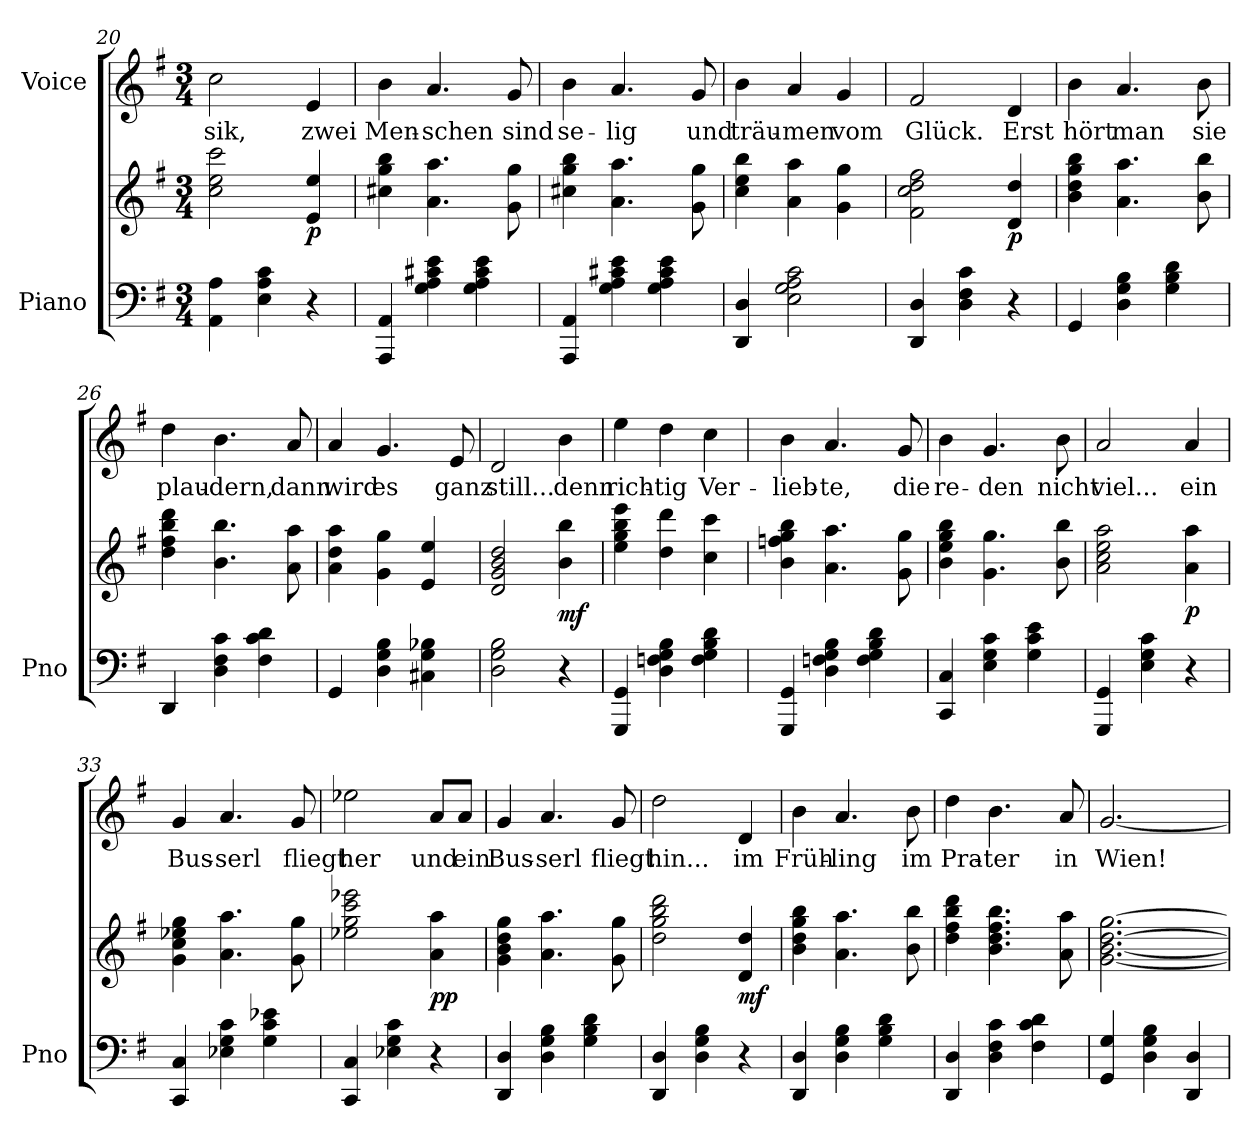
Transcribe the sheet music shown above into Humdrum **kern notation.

**kern	**kern	**dynam	**kern	**text
*part2	*part2	*part2	*part1	*part1
*staff3	*staff2	*staff2/3	*staff1	*staff1
*I"Piano	*	*	*I"Voice	*
*I'Pno	*	*	*	*
*clefF4	*clefG2	*	*clefG2	*
*k[f#]	*k[f#]	*	*k[f#]	*
*M3/4	*M3/4	*	*M3/4	*
=20	=20	=20	=20	=20
!	!	!	!	!LO:LY:b
4AA\ 4A\	2cc\ 2ee\ 2ccc\	.	2cc\	-sik,
4E\ 4A\ 4c\	.	.	.	.
!	!	!LO:DY:b	!	!LO:LY:b
4r	4e/ 4ee/	p	4e/	zwei
=21	=21	=21	=21	=21
!	!	!	!	!LO:LY:b
4AAA/ 4AA/	4cc#X\ 4gg\ 4bb\	.	4b\	Men-
!	!	!	!	!LO:LY:b
4G\ 4A\ 4c#X\ 4e\	4.a\ 4.aa\	.	4.a/	-schen
4G\ 4A\ 4c#\ 4e\	.	.	.	.
!	!	!	!	!LO:LY:b
.	8g\ 8gg\	.	8g/	sind
=22	=22	=22	=22	=22
!	!	!	!	!LO:LY:b
4AAA/ 4AA/	4cc#X\ 4gg\ 4bb\	.	4b\	se-
!	!	!	!	!LO:LY:b
4G\ 4A\ 4c#X\ 4e\	4.a\ 4.aa\	.	4.a/	-lig
4G\ 4A\ 4c#\ 4e\	.	.	.	.
!	!	!	!	!LO:LY:b
.	8g\ 8gg\	.	8g/	und
=23	=23	=23	=23	=23
!	!	!	!	!LO:LY:b
4DD/ 4D/	4cc\ 4ee\ 4bb\	.	4b\	träu-
!	!	!	!	!LO:LY:b
2E\ 2G\ 2A\ 2c\	4a\ 4aa\	.	4a/	-men
!	!	!	!	!LO:LY:b
.	4g\ 4gg\	.	4g/	vom
=24	=24	=24	=24	=24
!	!	!	!	!LO:LY:b
4DD/ 4D/	2f#\ 2cc\ 2dd\ 2ff#\	.	2f#/	Glück.
4D\ 4F#\ 4c\	.	.	.	.
!	!	!LO:DY:b	!	!LO:LY:b
4r	4d/ 4dd/	p	4d/	Erst
=25	=25	=25	=25	=25
!	!	!	!	!LO:LY:b
4GG/	4b\ 4dd\ 4gg\ 4bb\	.	4b\	hört
!	!	!	!	!LO:LY:b
4D\ 4G\ 4B\	4.a\ 4.aa\	.	4.a/	man
4G\ 4B\ 4d\	.	.	.	.
!	!	!	!	!LO:LY:b
.	8b\ 8bb\	.	8b\	sie
=26	=26	=26	=26	=26
!	!	!	!	!LO:LY:b
4DD/	4dd\ 4ff#\ 4bb\ 4ddd\	.	4dd\	plau-
!	!	!	!	!LO:LY:b
4D\ 4F#\ 4c\	4.b\ 4.bb\	.	4.b\	-dern,
4F#\ 4c\ 4d\	.	.	.	.
!	!	!	!	!LO:LY:b
.	8a\ 8aa\	.	8a/	dann
=27	=27	=27	=27	=27
!	!	!	!	!LO:LY:b
4GG/	4a\ 4dd\ 4aa\	.	4a/	wird
!	!	!	!	!LO:LY:b
4D\ 4G\ 4B\	4g\ 4gg\	.	4.g/	es
4C#X\ 4G\ 4B-X\	4e/ 4ee/	.	.	.
!	!	!	!	!LO:LY:b
.	.	.	8e/	ganz
=28	=28	=28	=28	=28
!	!	!	!	!LO:LY:b
2D\ 2G\ 2B\	2d/ 2g/ 2b/ 2dd/	.	2d/	still...
!	!	!LO:DY:b	!	!LO:LY:b
4r	4b\ 4bb\	mf	4b\	denn
=29	=29	=29	=29	=29
!	!	!	!	!LO:LY:b
4GGG/ 4GG/	4ee\ 4gg\ 4bb\ 4eee\	.	4ee\	rich-
!	!	!	!	!LO:LY:b
4D\ 4Fn\ 4G\ 4B\	4dd\ 4ddd\	.	4dd\	-tig
!	!	!	!	!LO:LY:b
4F\ 4G\ 4B\ 4d\	4cc\ 4ccc\	.	4cc\	Ver-
=30	=30	=30	=30	=30
!	!	!	!	!LO:LY:b
4GGG/ 4GG/	4b\ 4ffn\ 4gg\ 4bb\	.	4b\	-lieb-
!	!	!	!	!LO:LY:b
4D\ 4Fn\ 4G\ 4B\	4.a\ 4.aa\	.	4.a/	-te,
4F\ 4G\ 4B\ 4d\	.	.	.	.
!	!	!	!	!LO:LY:b
.	8g\ 8gg\	.	8g/	die
=31	=31	=31	=31	=31
!	!	!	!	!LO:LY:b
4CC/ 4C/	4b\ 4ee\ 4gg\ 4bb\	.	4b\	re-
!	!	!	!	!LO:LY:b
4E\ 4G\ 4c\	4.g\ 4.gg\	.	4.g/	-den
4G\ 4c\ 4e\	.	.	.	.
!	!	!	!	!LO:LY:b
.	8b\ 8bb\	.	8b\	nicht
=32	=32	=32	=32	=32
!	!	!	!	!LO:LY:b
4GGG/ 4GG/	2a\ 2cc\ 2ee\ 2aa\	.	2a/	viel...
4E\ 4G\ 4c\	.	.	.	.
!	!	!LO:DY:b	!	!LO:LY:b
4r	4a\ 4aa\	p	4a/	ein
=33	=33	=33	=33	=33
!	!	!	!	!LO:LY:b
4CC/ 4C/	4g\ 4cc\ 4ee-X\ 4gg\	.	4g/	Bus-
!	!	!	!	!LO:LY:b
4E-X\ 4G\ 4c\	4.a\ 4.aa\	.	4.a/	-serl
4G\ 4c\ 4e-X\	.	.	.	.
!	!	!	!	!LO:LY:b
.	8g\ 8gg\	.	8g/	fliegt
=34	=34	=34	=34	=34
!	!	!	!	!LO:LY:b
4CC/ 4C/	2ee-X\ 2gg\ 2ccc\ 2eee-X\	.	2ee-X\	her
4E-X\ 4G\ 4c\	.	.	.	.
!	!	!LO:DY:b	!	!LO:LY:b
4r	4a\ 4aa\	pp	8a/L	und
!	!	!	!	!LO:LY:b
.	.	.	8a/J	ein
=35	=35	=35	=35	=35
!	!	!	!	!LO:LY:b
4DD/ 4D/	4g\ 4b\ 4dd\ 4gg\	.	4g/	Bus-
!	!	!	!	!LO:LY:b
4D\ 4G\ 4B\	4.a\ 4.aa\	.	4.a/	-serl
4G\ 4B\ 4d\	.	.	.	.
!	!	!	!	!LO:LY:b
.	8g\ 8gg\	.	8g/	fliegt
=36	=36	=36	=36	=36
!	!	!	!	!LO:LY:b
4DD/ 4D/	2dd\ 2gg\ 2bb\ 2ddd\	.	2dd\	hin...
4D\ 4G\ 4B\	.	.	.	.
!	!	!LO:DY:b	!	!LO:LY:b
4r	4d/ 4dd/	mf	4d/	im
=37	=37	=37	=37	=37
!	!	!	!	!LO:LY:b
4DD/ 4D/	4b\ 4dd\ 4gg\ 4bb\	.	4b\	Früh-
!	!	!	!	!LO:LY:b
4D\ 4G\ 4B\	4.a\ 4.aa\	.	4.a/	-ling
4G\ 4B\ 4d\	.	.	.	.
!	!	!	!	!LO:LY:b
.	8b\ 8bb\	.	8b\	im
=38	=38	=38	=38	=38
!	!	!	!	!LO:LY:b
4DD/ 4D/	4dd\ 4ff#\ 4bb\ 4ddd\	.	4dd\	Pra-
!	!	!	!	!LO:LY:b
4D\ 4F#\ 4c\	4.b\ 4.dd\ 4.ff#\ 4.bb\	.	4.b\	-ter
4F#\ 4c\ 4d\	.	.	.	.
!	!	!	!	!LO:LY:b
.	8a\ 8aa\	.	8a/	in
=39	=39	=39	=39	=39
!	!	!	!	!LO:LY:b
4GG/ 4G/	[2.g\ [2.b\ [2.dd\ [2.gg\	.	[2.g/	Wien!
4D\ 4G\ 4B\	.	.	.	.
4DD/ 4D/	.	.	.	.
=	=	=	=	=
*-	*-	*-	*-	*-
